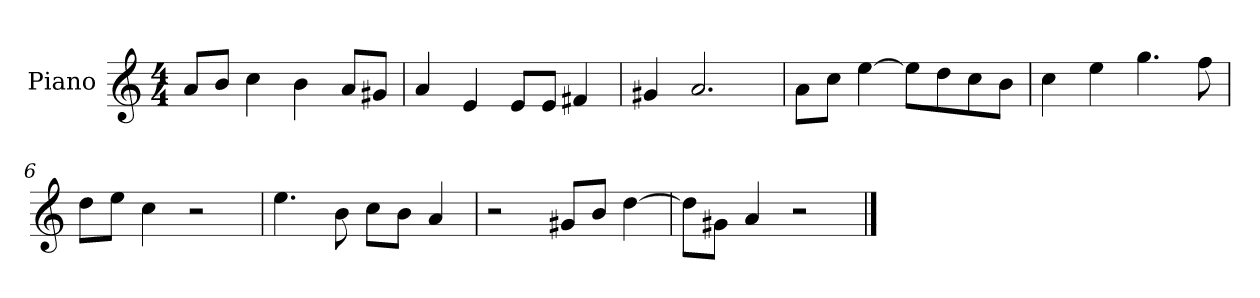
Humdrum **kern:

**kern
*part1
*staff1
*I"Piano
*I'P-no
*clefG2
*k[]
*M4/4
*MM90
=1
8a/L
8b/J
4cc\
4b\
8a/L
8g#X/J
=2
4a/
4e/
8e/L
8e/J
4f#X/
=3
4g#X/
2.a/
=4
8a\L
8cc\J
[4ee\
8ee\L]
8dd\
8cc\
8b\J
=5
4cc\
4ee\
4.gg\
8ff\
=6
8dd\L
8ee\J
4cc\
2r
=7
4.ee\
8b\
8cc\L
8b\J
4a/
!!LO:LB:g=z
=8
2r
8g#X/L
8b/J
[4dd\
=9
8dd\L]
8g#X\J
4a/
2r
==
*-
